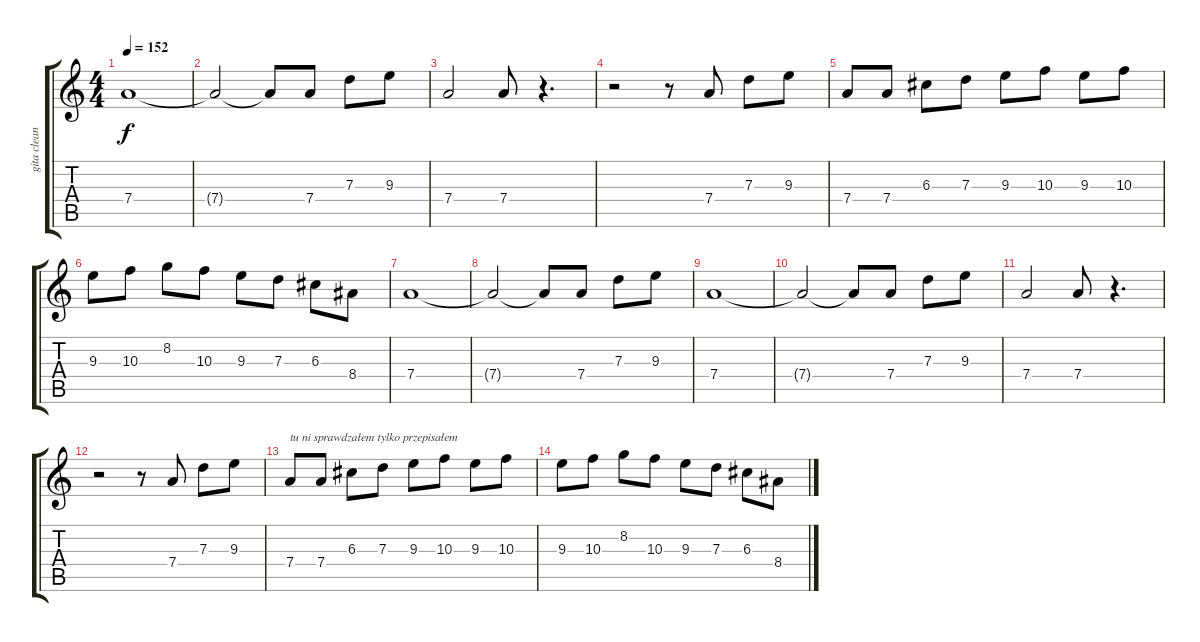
\track ("gita clean" "gita clean") {instrument acousticguitarnylon}
\staff {score tabs}
\tuning (E4 B3 G3 D3 A2 E2) {hide}
\ts (4 4)
\tempo 152
\clef g2
\ks c
7.4.1{dy f} |
7.4{t}.2 7.4{t}.8 7.4.8 7.3.8 9.3.8 |
7.4.2 7.4.8 r.4{d} |
r.2 r.8 7.4.8 7.3.8 9.3.8 |
7.4.8 7.4.8 6.3.8 7.3.8 9.3.8 10.3.8 9.3.8 10.3.8 |
9.3.8 10.3.8 8.2.8 10.3.8 9.3.8 7.3.8 6.3.8 8.4.8 |
7.4.1 |
7.4{t}.2 7.4{t}.8 7.4.8 7.3.8 9.3.8 |
7.4.1 |
7.4{t}.2 7.4{t}.8 7.4.8 7.3.8 9.3.8 |
7.4.2 7.4.8 r.4{d} |
r.2 r.8 7.4.8 7.3.8 9.3.8 |
7.4.8{txt "tu ni sprawdzałem tylko przepisałem"} 7.4.8 6.3.8 7.3.8 9.3.8 10.3.8 9.3.8 10.3.8 |
9.3.8 10.3.8 8.2.8 10.3.8 9.3.8 7.3.8 6.3.8 8.4.8
